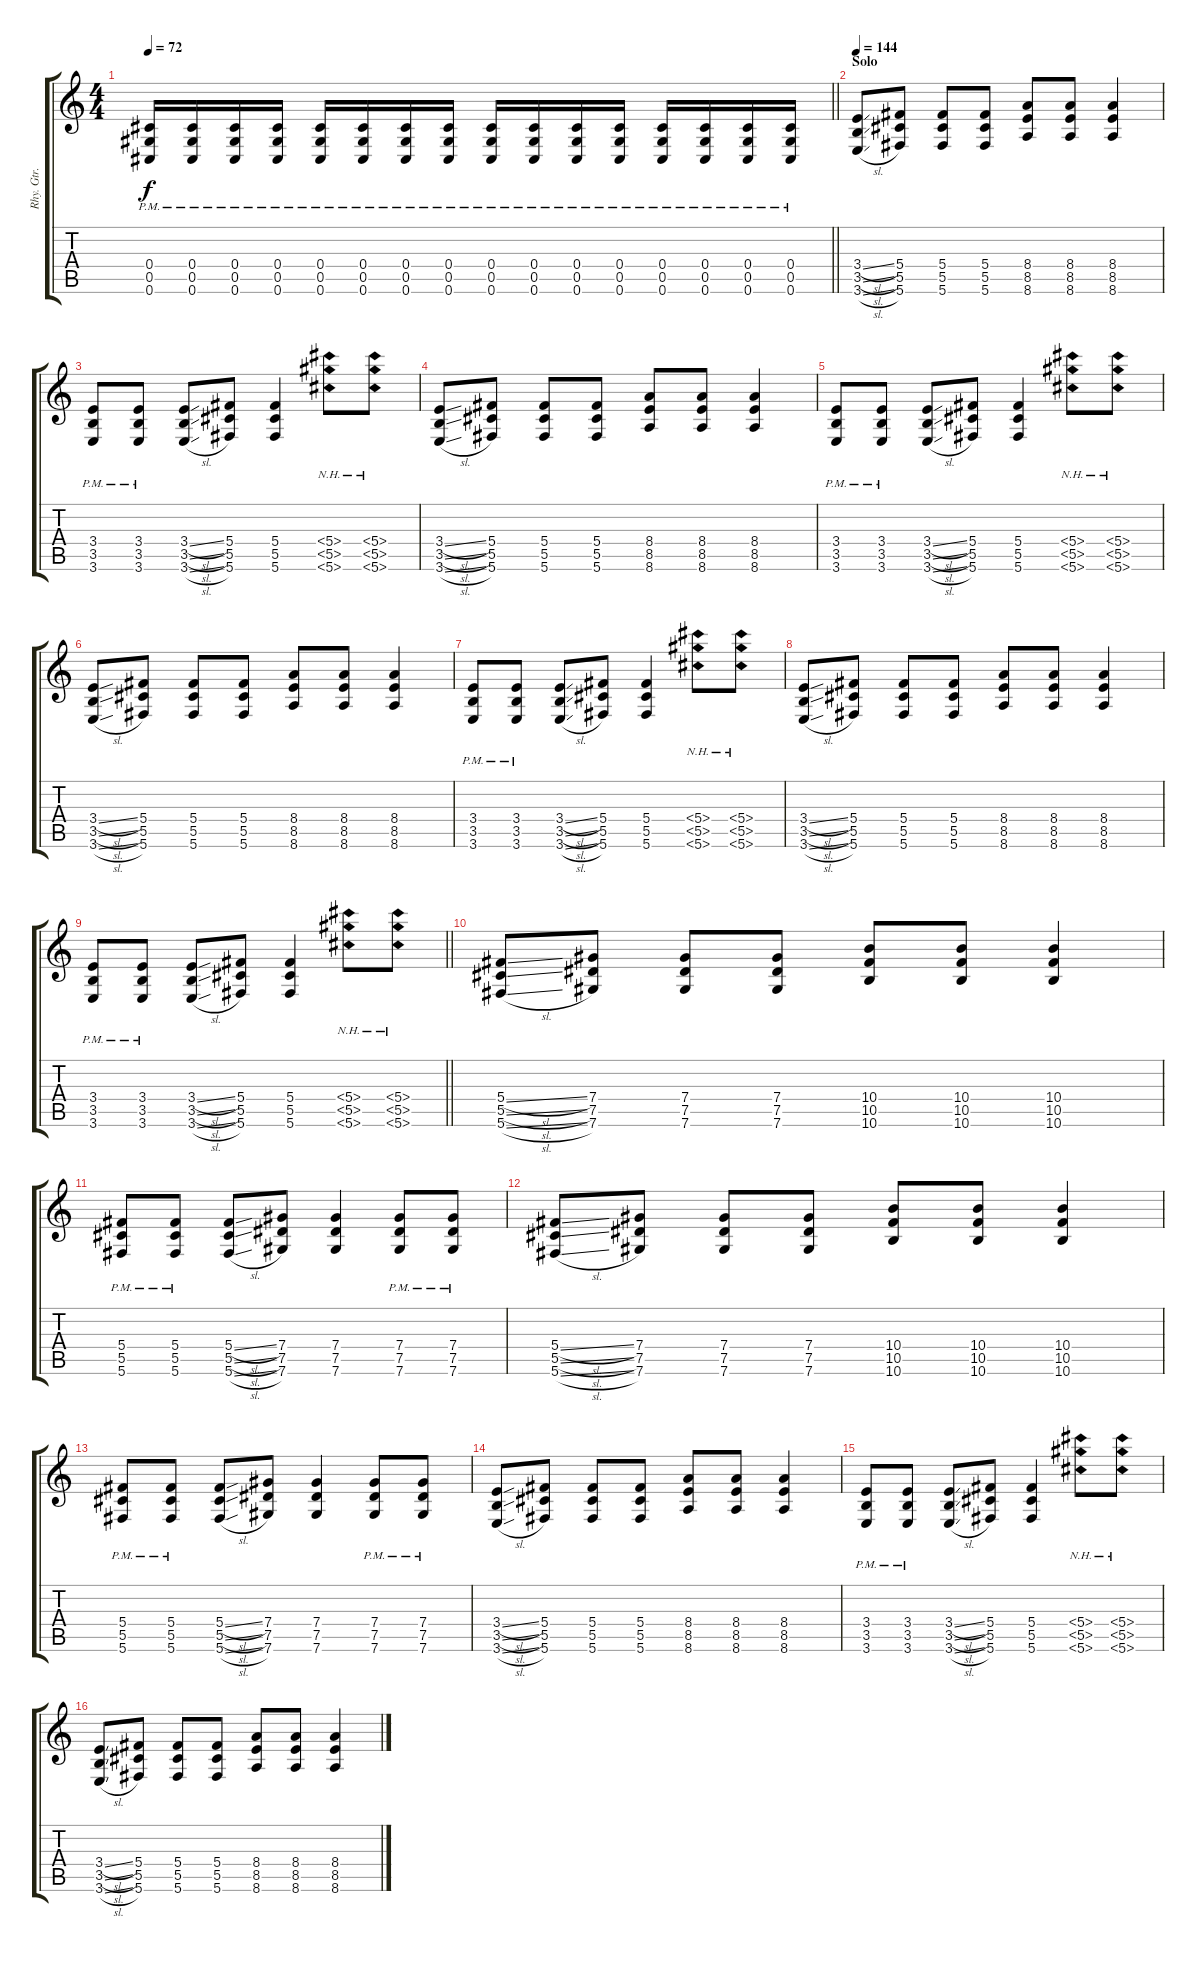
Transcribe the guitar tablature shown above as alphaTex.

\track ("Rhy. Gtr. 2" "Rhy. Gtr. ") {instrument distortionguitar}
\staff {score tabs}
\tuning (Eb4 Bb3 Gb3 Db3 Ab2 Db2) {hide}
\ts (4 4)
\tempo 72
\clef g2
\barLineRight lightlight
\ks c
(0.4{pm} 0.5{pm} 0.6{pm}).16{dy f} (0.4{pm} 0.5{pm} 0.6{pm}).16 (0.4{pm} 0.5{pm} 0.6{pm}).16 (0.4{pm} 0.5{pm} 0.6{pm}).16 (0.4{pm} 0.5{pm} 0.6{pm}).16 (0.4{pm} 0.5{pm} 0.6{pm}).16 (0.4{pm} 0.5{pm} 0.6{pm}).16 (0.4{pm} 0.5{pm} 0.6{pm}).16 (0.4{pm} 0.5{pm} 0.6{pm}).16 (0.4{pm} 0.5{pm} 0.6{pm}).16 (0.4{pm} 0.5{pm} 0.6{pm}).16 (0.4{pm} 0.5{pm} 0.6{pm}).16 (0.4{pm} 0.5{pm} 0.6{pm}).16 (0.4{pm} 0.5{pm} 0.6{pm}).16 (0.4{pm} 0.5{pm} 0.6{pm}).16 (0.4{pm} 0.5{pm} 0.6{pm}).16 |
\section ("" "Solo")
\tempo 144
(3.4{sl} 3.5{sl} 3.6{sl}).8{volume 5} (5.4 5.5 5.6).8 (5.4 5.5 5.6).8 (5.4 5.5 5.6).8 (8.4 8.5 8.6).8 (8.4 8.5 8.6).8 (8.4 8.5 8.6).4 |
(3.4{pm} 3.5{pm} 3.6{pm}).8 (3.4{pm} 3.5{pm} 3.6{pm}).8 (3.4{sl} 3.5{sl} 3.6{sl}).8 (5.4 5.5 5.6).8 (5.4 5.5 5.6).4 (5.4{nh} 5.5{nh} 5.6{nh}).8 (5.4{nh} 5.5{nh} 5.6{nh}).8 |
(3.4{sl} 3.5{sl} 3.6{sl}).8 (5.4 5.5 5.6).8 (5.4 5.5 5.6).8 (5.4 5.5 5.6).8 (8.4 8.5 8.6).8 (8.4 8.5 8.6).8 (8.4 8.5 8.6).4 |
(3.4{pm} 3.5{pm} 3.6{pm}).8 (3.4{pm} 3.5{pm} 3.6{pm}).8 (3.4{sl} 3.5{sl} 3.6{sl}).8 (5.4 5.5 5.6).8 (5.4 5.5 5.6).4 (5.4{nh} 5.5{nh} 5.6{nh}).8 (5.4{nh} 5.5{nh} 5.6{nh}).8 |
(3.4{sl} 3.5{sl} 3.6{sl}).8 (5.4 5.5 5.6).8 (5.4 5.5 5.6).8 (5.4 5.5 5.6).8 (8.4 8.5 8.6).8 (8.4 8.5 8.6).8 (8.4 8.5 8.6).4 |
(3.4{pm} 3.5{pm} 3.6{pm}).8 (3.4{pm} 3.5{pm} 3.6{pm}).8 (3.4{sl} 3.5{sl} 3.6{sl}).8 (5.4 5.5 5.6).8 (5.4 5.5 5.6).4 (5.4{nh} 5.5{nh} 5.6{nh}).8 (5.4{nh} 5.5{nh} 5.6{nh}).8 |
(3.4{sl} 3.5{sl} 3.6{sl}).8 (5.4 5.5 5.6).8 (5.4 5.5 5.6).8 (5.4 5.5 5.6).8 (8.4 8.5 8.6).8 (8.4 8.5 8.6).8 (8.4 8.5 8.6).4 |
\barLineRight lightlight
(3.4{pm} 3.5{pm} 3.6{pm}).8 (3.4{pm} 3.5{pm} 3.6{pm}).8 (3.4{sl} 3.5{sl} 3.6{sl}).8 (5.4 5.5 5.6).8 (5.4 5.5 5.6).4 (5.4{nh} 5.5{nh} 5.6{nh}).8 (5.4{nh} 5.5{nh} 5.6{nh}).8 |
\section ("" "")
(5.4{sl} 5.5{sl} 5.6{sl}).8 (7.4 7.5 7.6).8 (7.4 7.5 7.6).8 (7.4 7.5 7.6).8 (10.4 10.5 10.6).8 (10.4 10.5 10.6).8 (10.4 10.5 10.6).4 |
(5.4{pm} 5.5{pm} 5.6{pm}).8 (5.4{pm} 5.5{pm} 5.6{pm}).8 (5.4{sl} 5.5{sl} 5.6{sl}).8 (7.4 7.5 7.6).8 (7.4 7.5 7.6).4 (7.4{pm} 7.5{pm} 7.6{pm}).8 (7.4{pm} 7.5{pm} 7.6{pm}).8 |
(5.4{sl} 5.5{sl} 5.6{sl}).8 (7.4 7.5 7.6).8 (7.4 7.5 7.6).8 (7.4 7.5 7.6).8 (10.4 10.5 10.6).8 (10.4 10.5 10.6).8 (10.4 10.5 10.6).4 |
(5.4{pm} 5.5{pm} 5.6{pm}).8 (5.4{pm} 5.5{pm} 5.6{pm}).8 (5.4{sl} 5.5{sl} 5.6{sl}).8 (7.4 7.5 7.6).8 (7.4 7.5 7.6).4 (7.4{pm} 7.5{pm} 7.6{pm}).8 (7.4{pm} 7.5{pm} 7.6{pm}).8 |
(3.4{sl} 3.5{sl} 3.6{sl}).8 (5.4 5.5 5.6).8 (5.4 5.5 5.6).8 (5.4 5.5 5.6).8 (8.4 8.5 8.6).8 (8.4 8.5 8.6).8 (8.4 8.5 8.6).4 |
(3.4{pm} 3.5{pm} 3.6{pm}).8 (3.4{pm} 3.5{pm} 3.6{pm}).8 (3.4{sl} 3.5{sl} 3.6{sl}).8 (5.4 5.5 5.6).8 (5.4 5.5 5.6).4 (5.4{nh} 5.5{nh} 5.6{nh}).8 (5.4{nh} 5.5{nh} 5.6{nh}).8 |
(3.4{sl} 3.5{sl} 3.6{sl}).8 (5.4 5.5 5.6).8 (5.4 5.5 5.6).8 (5.4 5.5 5.6).8 (8.4 8.5 8.6).8 (8.4 8.5 8.6).8 (8.4 8.5 8.6).4
